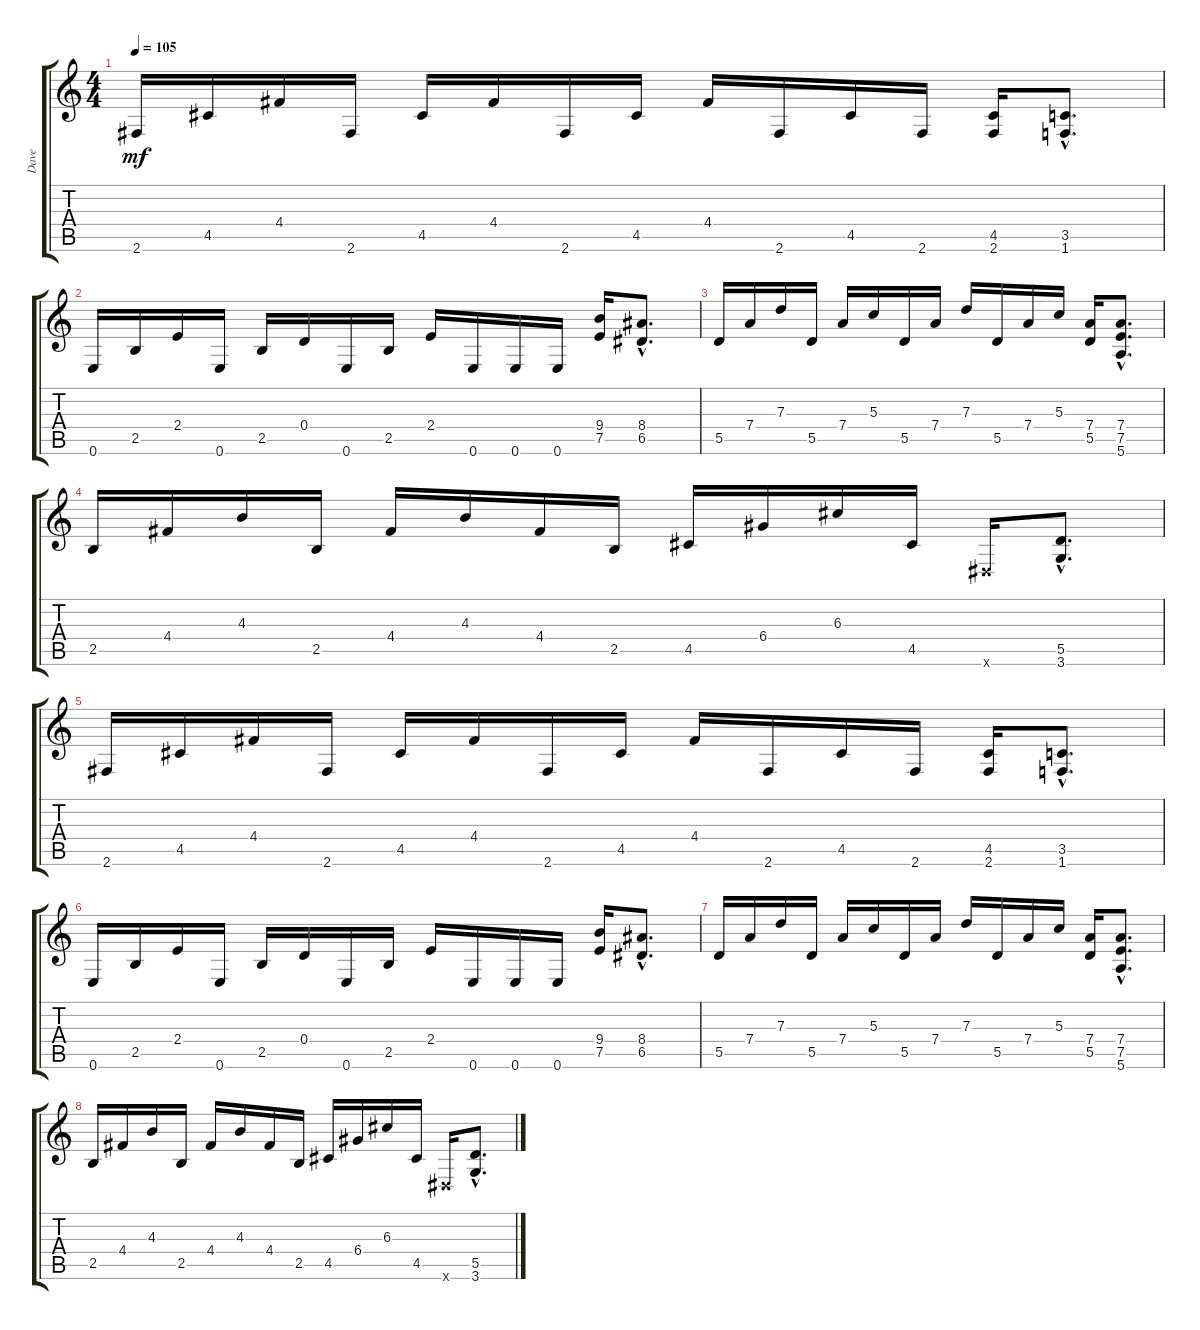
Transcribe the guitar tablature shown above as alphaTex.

\track ("Dave" "Dave") {instrument distortionguitar}
\staff {score tabs}
\tuning (E4 B3 G3 D3 A2 E2) {hide}
\ts (4 4)
\tempo 105
\clef g2
\ks c
2.6.16{dy mf} 4.5.16 4.4.16 2.6.16 4.5.16 4.4.16 2.6.16 4.5.16 4.4.16 2.6.16 4.5.16 2.6.16 (4.5 2.6).16 (3.5{hac} 1.6{hac}).8{d} |
0.6.16 2.5.16 2.4.16 0.6.16 2.5.16 0.4.16 0.6.16 2.5.16 2.4.16 0.6.16 0.6.16 0.6.16 (9.4 7.5).16 (8.4{hac} 6.5{hac}).8{d} |
5.5.16 7.4.16 7.3.16 5.5.16 7.4.16 5.3.16 5.5.16 7.4.16 7.3.16 5.5.16 7.4.16 5.3.16 (7.4 5.5).16 (7.4{hac} 7.5{hac} 5.6{hac}).8{d} |
2.5.16 4.4.16 4.3.16 2.5.16 4.4.16 4.3.16 4.4.16 2.5.16 4.5.16 6.4.16 6.3.16 4.5.16 -1.6{x}.16 (5.5{hac} 3.6{hac}).8{d} |
2.6.16 4.5.16 4.4.16 2.6.16 4.5.16 4.4.16 2.6.16 4.5.16 4.4.16 2.6.16 4.5.16 2.6.16 (4.5 2.6).16 (3.5{hac} 1.6{hac}).8{d} |
0.6.16 2.5.16 2.4.16 0.6.16 2.5.16 0.4.16 0.6.16 2.5.16 2.4.16 0.6.16 0.6.16 0.6.16 (9.4 7.5).16 (8.4{hac} 6.5{hac}).8{d} |
5.5.16 7.4.16 7.3.16 5.5.16 7.4.16 5.3.16 5.5.16 7.4.16 7.3.16 5.5.16 7.4.16 5.3.16 (7.4 5.5).16 (7.4{hac} 7.5{hac} 5.6{hac}).8{d} |
2.5.16 4.4.16 4.3.16 2.5.16 4.4.16 4.3.16 4.4.16 2.5.16 4.5.16 6.4.16 6.3.16 4.5.16 -1.6{x}.16 (5.5{hac} 3.6{hac}).8{d}
